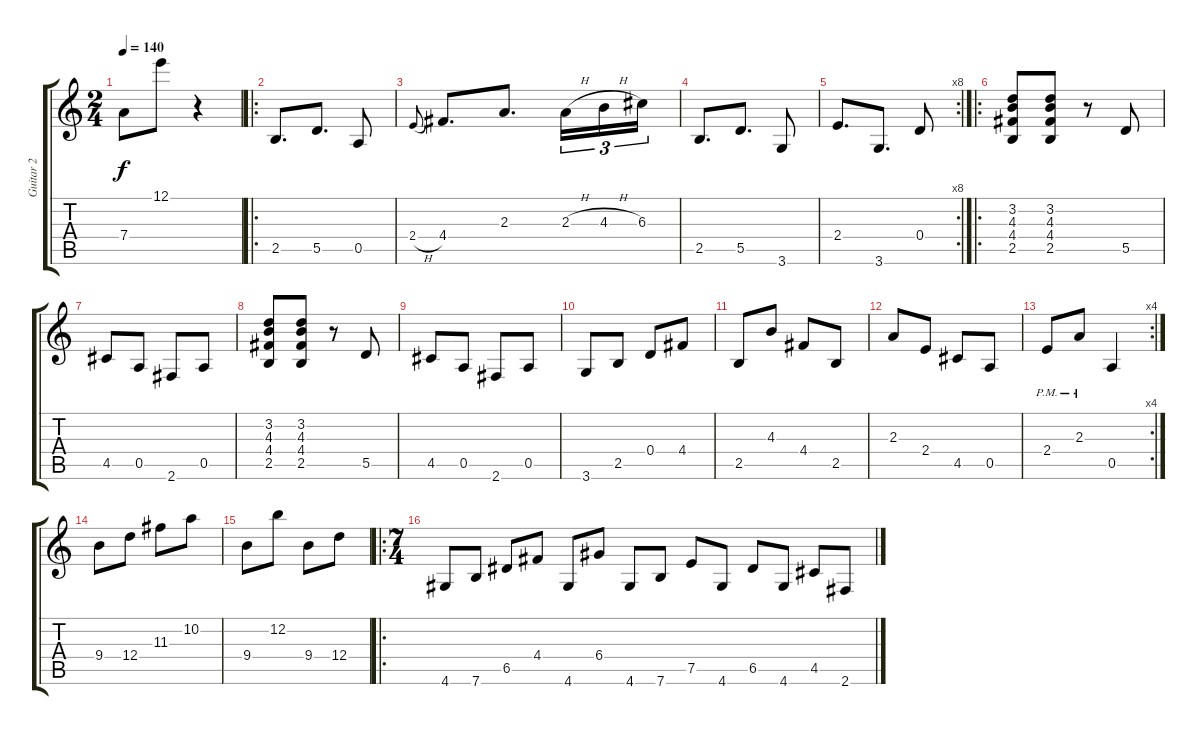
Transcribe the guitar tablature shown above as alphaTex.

\track ("Guitar 2" "Guitar 2") {instrument distortionguitar}
\staff {score tabs}
\tuning (E4 B3 G3 D3 A2 E2) {hide}
\ts (2 4)
\tempo 140
\clef g2
\ks c
7.4.8{dy f} 12.1.8 r.4 |
\ro
2.5.8{d} 5.5.8{d} 0.5.8 |
2.4{h}.8{gr onbeat} 4.4.8{d} 2.3.8{d} 2.3{h}.16{tu (3 2)} 4.3{h}.16{tu (3 2)} 6.3.16{tu (3 2)} |
2.5.8{d} 5.5.8{d} 3.6.8 |
\rc 8
2.4.8{d} 3.6.8{d} 0.4.8 |
\ro
(3.2 4.3 4.4 2.5).8 (3.2 4.3 4.4 2.5).8 r.8 5.5.8 |
4.5.8 0.5.8 2.6.8 0.5.8 |
(3.2 4.3 4.4 2.5).8 (3.2 4.3 4.4 2.5).8 r.8 5.5.8 |
4.5.8 0.5.8 2.6.8 0.5.8 |
3.6.8 2.5.8 0.4.8 4.4.8 |
2.5.8 4.3.8 4.4.8 2.5.8 |
2.3.8 2.4.8 4.5.8 0.5.8 |
\rc 4
2.4{pm}.8 2.3{pm}.8 0.5.4 |
9.4.8 12.4.8 11.3.8 10.2.8 |
9.4.8 12.2.8 9.4.8 12.4.8 |
\ro
\ts (7 4)
4.6.8 7.6.8 6.5.8 4.4.8 4.6.8 6.4.8 4.6.8 7.6.8 7.5.8 4.6.8 6.5.8 4.6.8 4.5.8 2.6.8
